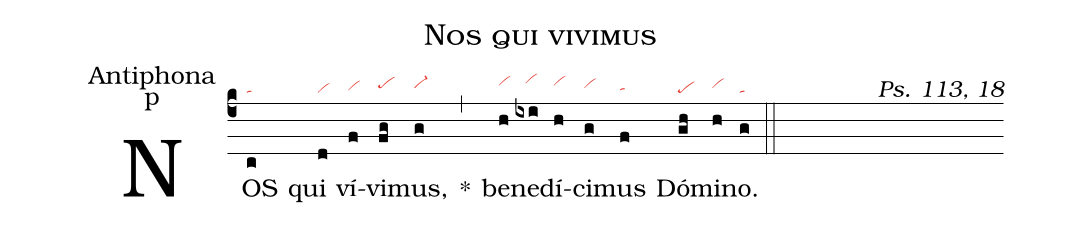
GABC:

name:Nos qui vivimus;
office-part:Antiphona;
mode:p;
commentary:Ps. 113, 18;
nabc-lines:1;
%%
(c4)
NOS(c|ta) qui(d|vi) ví(f|vihg)vi(fg|pehh)mus,(g|vi-hh) *(,)
be(h|vihi)ne(ixi|///vihj)dí(h|vihi)ci(g|vihh)mus(f|tahg) Dó(gh|pe)mi(h|vihh)no.(g|ta) (::)
